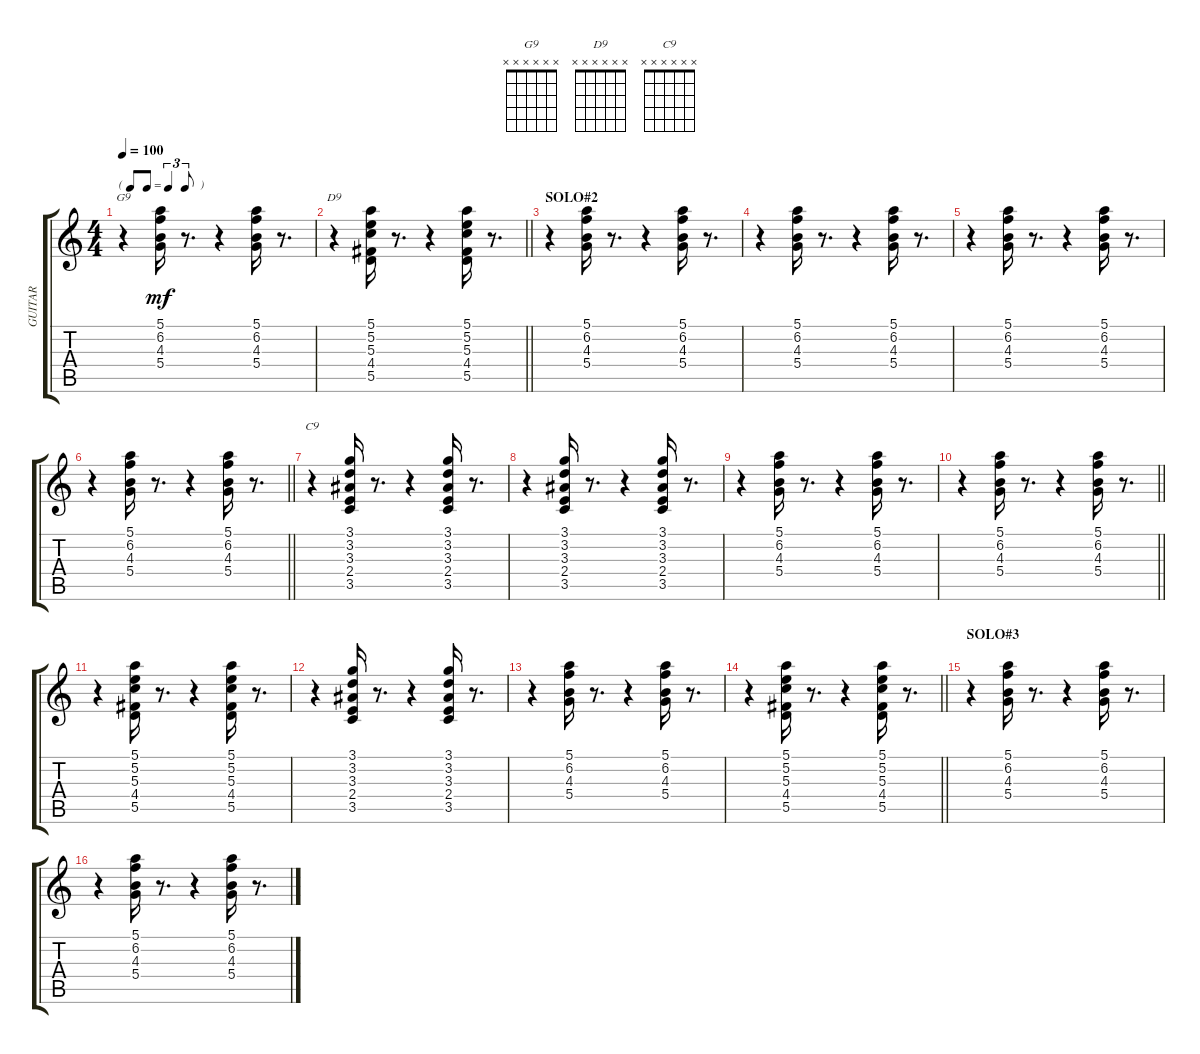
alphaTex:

\track ("GUITAR" "GUITAR") {instrument electricguitarclean}
\staff {score tabs}
\tuning (E4 B3 G3 D3 A2 E2) {hide}
\chord ("G9" x x x x x x)
\chord ("D9" x x x x x x)
\chord ("C9" x x x x x x)
\ts (4 4)
\tf triplet8th
\tempo 100
\clef g2
\ks c
r.4{ch "G9" dy mf} (5.1 6.2 4.3 5.4).16 r.8{d} r.4 (5.1 6.2 4.3 5.4).16 r.8{d} |
\barLineRight lightlight
r.4{ch "D9"} (5.1 5.2 5.3 4.4 5.5).16 r.8{d} r.4 (5.1 5.2 5.3 4.4 5.5).16 r.8{d} |
\section ("" "SOLO#2")
r.4 (5.1 6.2 4.3 5.4).16 r.8{d} r.4 (5.1 6.2 4.3 5.4).16 r.8{d} |
r.4 (5.1 6.2 4.3 5.4).16 r.8{d} r.4 (5.1 6.2 4.3 5.4).16 r.8{d} |
r.4 (5.1 6.2 4.3 5.4).16 r.8{d} r.4 (5.1 6.2 4.3 5.4).16 r.8{d} |
\barLineRight lightlight
r.4 (5.1 6.2 4.3 5.4).16 r.8{d} r.4 (5.1 6.2 4.3 5.4).16 r.8{d} |
r.4{ch "C9"} (3.1 3.2 3.3 2.4 3.5).16 r.8{d} r.4 (3.1 3.2 3.3 2.4 3.5).16 r.8{d} |
r.4 (3.1 3.2 3.3 2.4 3.5).16 r.8{d} r.4 (3.1 3.2 3.3 2.4 3.5).16 r.8{d} |
r.4 (5.1 6.2 4.3 5.4).16 r.8{d} r.4 (5.1 6.2 4.3 5.4).16 r.8{d} |
\barLineRight lightlight
r.4 (5.1 6.2 4.3 5.4).16 r.8{d} r.4 (5.1 6.2 4.3 5.4).16 r.8{d} |
r.4 (5.1 5.2 5.3 4.4 5.5).16 r.8{d} r.4 (5.1 5.2 5.3 4.4 5.5).16 r.8{d} |
r.4 (3.1 3.2 3.3 2.4 3.5).16 r.8{d} r.4 (3.1 3.2 3.3 2.4 3.5).16 r.8{d} |
r.4 (5.1 6.2 4.3 5.4).16 r.8{d} r.4 (5.1 6.2 4.3 5.4).16 r.8{d} |
\barLineRight lightlight
r.4 (5.1 5.2 5.3 4.4 5.5).16 r.8{d} r.4 (5.1 5.2 5.3 4.4 5.5).16 r.8{d} |
\section ("" "SOLO#3")
r.4 (5.1 6.2 4.3 5.4).16 r.8{d} r.4 (5.1 6.2 4.3 5.4).16 r.8{d} |
r.4 (5.1 6.2 4.3 5.4).16 r.8{d} r.4 (5.1 6.2 4.3 5.4).16 r.8{d}
